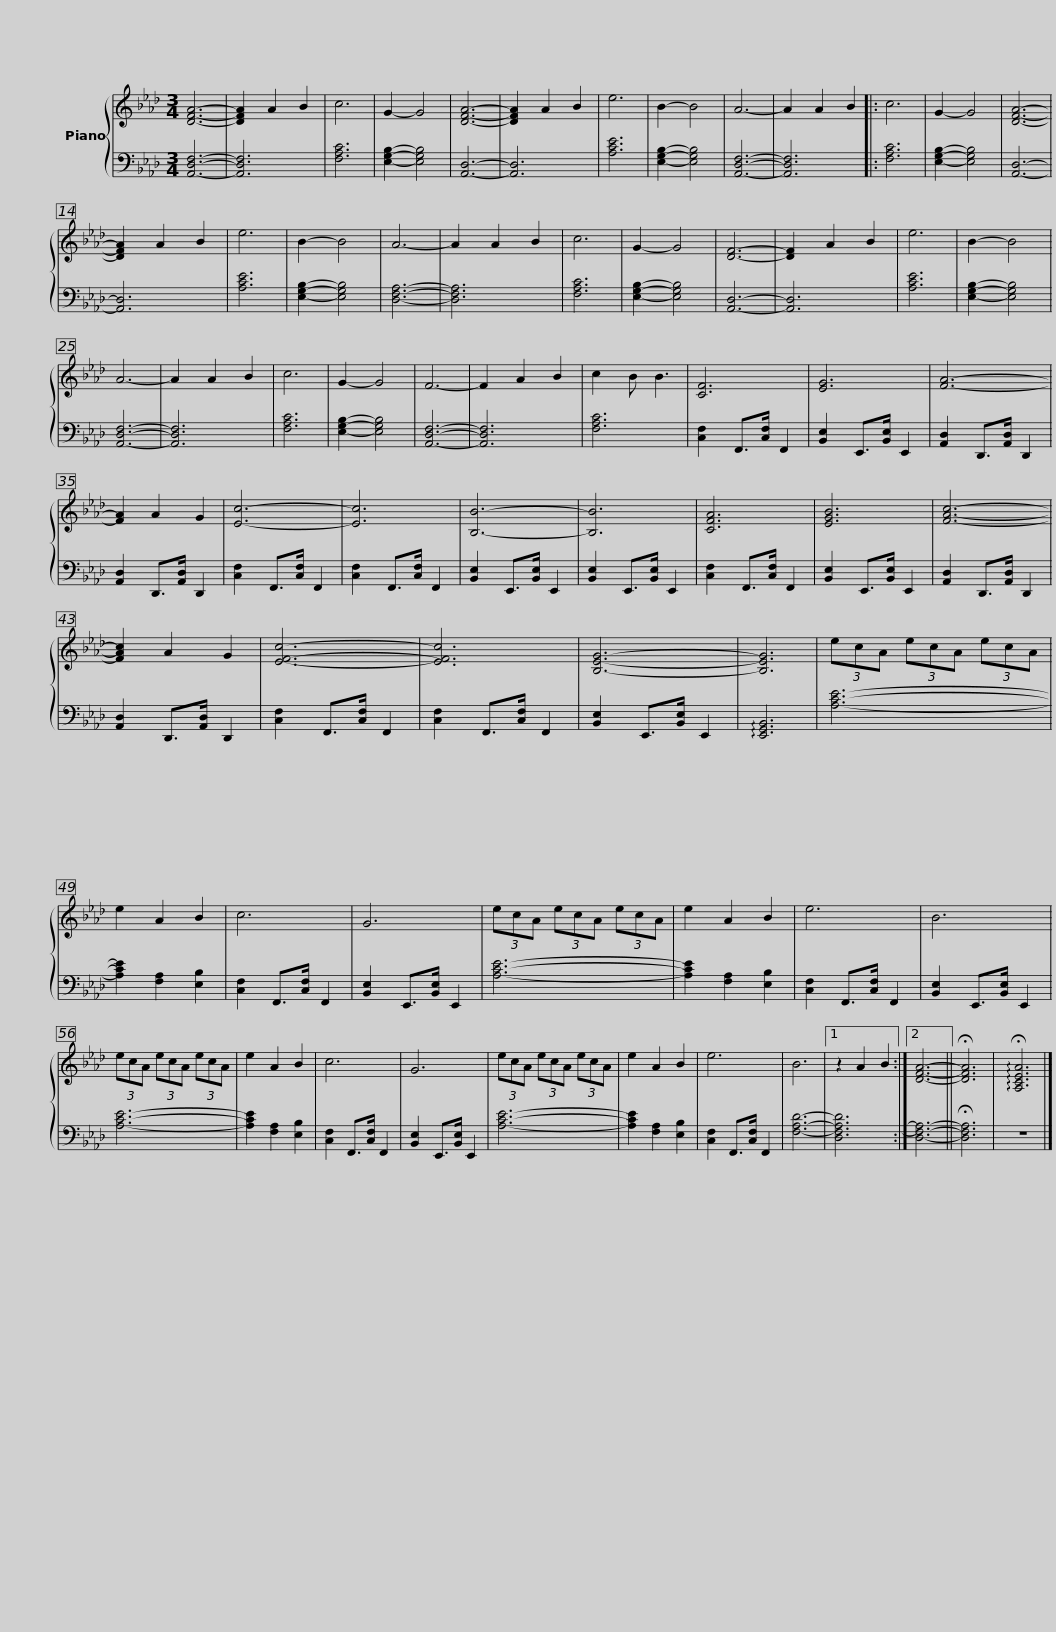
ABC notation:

X:1
%%score { 1 | 2 }
L:1/8
M:3/4
I:linebreak $
K:Ab
V:1 treble
V:2 bass
V:1
 [DFA]6- | [DFA]2 A2 B2 | c6 | G2- G4 | [DFA]6- | %5
 [DFA]2 A2 B2 | e6 | B2- B4 | A6- | A2 A2 B2 |: %10
 c6 | G2- G4 | [DFA]6- |$ [DFA]2 A2 B2 | e6 | %15
 B2- B4 | A6- | A2 A2 B2 | c6 | G2- G4 | %20
 [DF]6- | [DF]2 A2 B2 | e6 | B2- B4 | A6- | %25
 A2 A2 B2 | c6 |$ G2- G4 | F6- | F2 A2 B2 | %30
 c2 B B3 | [CF]6 | [EG]6 | [FA]6- | [FA]2 A2 G2 | %35
 [Ec]6- |$ [Ec]6 | [B,B]6- | [B,B]6 | [CFA]6 | %40
 [EGB]6 | [FAc]6- | [FAc]2 A2 G2 | [EFc]6- |$ [EFc]6 | %45
 [B,EG]6- | [B,EG]6 | (3ecA (3ecA (3ecA | e2 A2 B2 | c6 | %50
 G6 |$ (3ecA (3ecA (3ecA | e2 A2 B2 | e6 | B6 | %55
 (3ecA (3ecA (3ecA | e2 A2 B2 | c6 |$ G6 | (3ecA (3ecA (3ecA | %60
 e2 A2 B2 | e6 | B6 |1 z2 A2 B2 :|2 [DFA]6- || %65
 !fermata![DFA]6 | !arpeggio!!fermata![A,CEA]6 |] %67
V:2
 [A,,D,F,]6- | [A,,D,F,]6 | [F,A,C]6 | [E,G,B,]2- [E,G,B,]4 | [A,,D,]6- | %5
 [A,,D,]6 | [A,CE]6 | [E,G,B,]2- [E,G,B,]4 | [A,,D,F,]6- | [A,,D,F,]6 |: %10
 [F,A,C]6 | [E,G,B,]2- [E,G,B,]4 | [A,,D,]6- |$ [A,,D,]6 | [A,CE]6 | %15
 [E,G,B,]2- [E,G,B,]4 | [D,F,A,]6- | [D,F,A,]6 | [F,A,C]6 | [E,G,B,]2- [E,G,B,]4 | %20
 [A,,D,]6- | [A,,D,]6 | [A,CE]6 | [E,G,B,]2- [E,G,B,]4 | [A,,D,F,]6- | %25
 [A,,D,F,]6 | [F,A,C]6 |$ [E,G,B,]2- [E,G,B,]4 | [A,,D,F,]6- | [A,,D,F,]6 | %30
 [F,A,C]6 | [C,F,]2 F,,>[C,F,] F,,2 | [B,,E,]2 E,,>[B,,E,] E,,2 | [A,,D,]2 D,,>[A,,D,] D,,2 | [A,,D,]2 D,,>[A,,D,] D,,2 | %35
 [C,F,]2 F,,>[C,F,] F,,2 |$ [C,F,]2 F,,>[C,F,] F,,2 | [B,,E,]2 E,,>[B,,E,] E,,2 | [B,,E,]2 E,,>[B,,E,] E,,2 | [C,F,]2 F,,>[C,F,] F,,2 | %40
 [B,,E,]2 E,,>[B,,E,] E,,2 | [A,,D,]2 D,,>[A,,D,] D,,2 | [A,,D,]2 D,,>[A,,D,] D,,2 | [C,F,]2 F,,>[C,F,] F,,2 |$ [C,F,]2 F,,>[C,F,] F,,2 | %45
 [B,,E,]2 E,,>[B,,E,] E,,2 | !arpeggio![E,,G,,B,,]6 | [A,CE]6- | [A,CE]2 [F,A,]2 [E,B,]2 | [C,F,]2 F,,>[C,F,] F,,2 | %50
 [B,,E,]2 E,,>[B,,E,] E,,2 |$ [A,CE]6- | [A,CE]2 [F,A,]2 [E,B,]2 | [C,F,]2 F,,>[C,F,] F,,2 | [B,,E,]2 E,,>[B,,E,] E,,2 | %55
 [A,CE]6- | [A,CE]2 [F,A,]2 [E,B,]2 | [C,F,]2 F,,>[C,F,] F,,2 |$ [B,,E,]2 E,,>[B,,E,] E,,2 | [A,CE]6- | %60
 [A,CE]2 [F,A,]2 [E,B,]2 | [C,F,]2 F,,>[C,F,] F,,2 | [F,A,D]6- |1 [D,F,A,D]6 :|2 [D,F,A,]6- || %65
 !fermata![D,F,A,]6 | z6 |] %67
